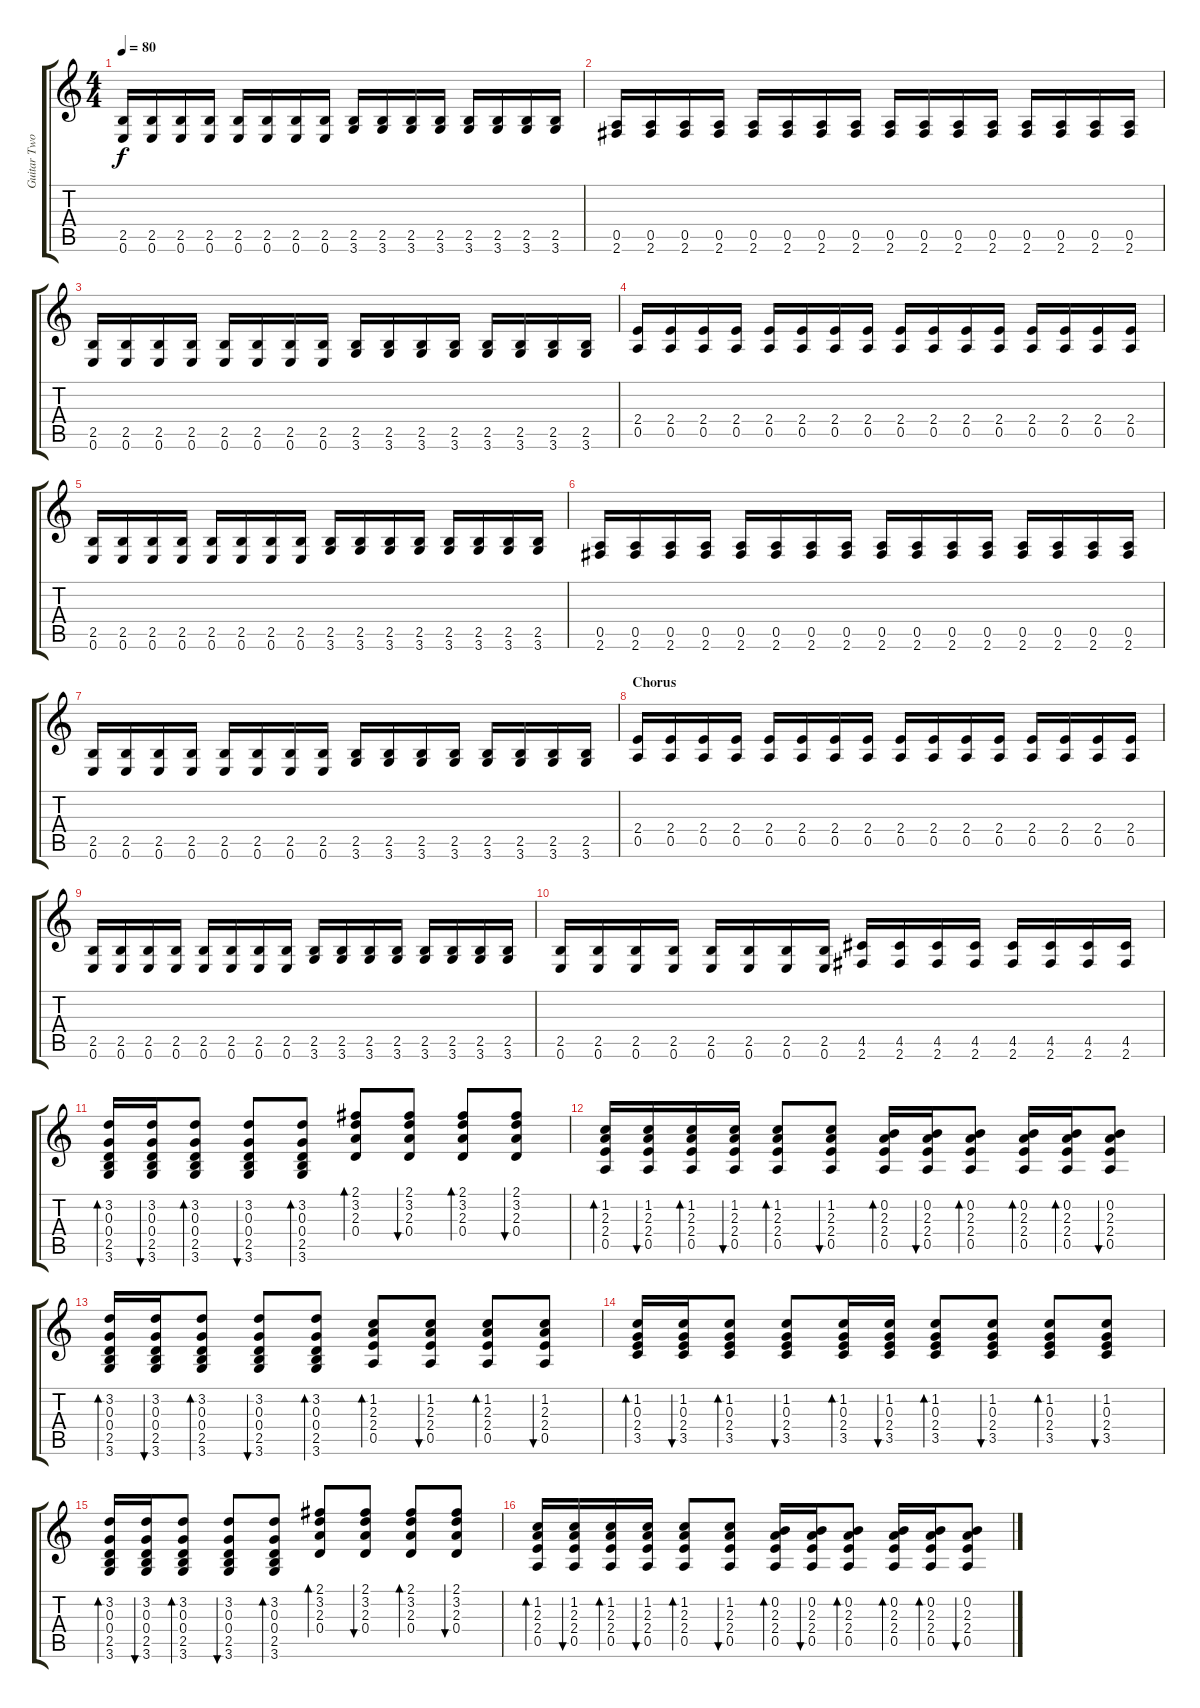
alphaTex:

\track ("Guitar Two" "Guitar Two") {instrument electricguitarjazz}
\staff {score tabs}
\tuning (E4 B3 G3 D3 A2 E2) {hide}
\ts (4 4)
\tempo 80
\clef g2
\ks c
(2.5 0.6).16{dy f instrument electricguitarmuted} (2.5 0.6).16 (2.5 0.6).16 (2.5 0.6).16 (2.5 0.6).16 (2.5 0.6).16 (2.5 0.6).16 (2.5 0.6).16 (2.5 3.6).16 (2.5 3.6).16 (2.5 3.6).16 (2.5 3.6).16 (2.5 3.6).16 (2.5 3.6).16 (2.5 3.6).16 (2.5 3.6).16 |
(0.5 2.6).16 (0.5 2.6).16 (0.5 2.6).16 (0.5 2.6).16 (0.5 2.6).16 (0.5 2.6).16 (0.5 2.6).16 (0.5 2.6).16 (0.5 2.6).16 (0.5 2.6).16 (0.5 2.6).16 (0.5 2.6).16 (0.5 2.6).16 (0.5 2.6).16 (0.5 2.6).16 (0.5 2.6).16 |
(2.5 0.6).16{instrument electricguitarmuted} (2.5 0.6).16 (2.5 0.6).16 (2.5 0.6).16 (2.5 0.6).16 (2.5 0.6).16 (2.5 0.6).16 (2.5 0.6).16 (2.5 3.6).16 (2.5 3.6).16 (2.5 3.6).16 (2.5 3.6).16 (2.5 3.6).16 (2.5 3.6).16 (2.5 3.6).16 (2.5 3.6).16 |
(2.4 0.5).16 (2.4 0.5).16 (2.4 0.5).16 (2.4 0.5).16 (2.4 0.5).16 (2.4 0.5).16 (2.4 0.5).16 (2.4 0.5).16 (2.4 0.5).16 (2.4 0.5).16 (2.4 0.5).16 (2.4 0.5).16 (2.4 0.5).16 (2.4 0.5).16 (2.4 0.5).16 (2.4 0.5).16 |
(2.5 0.6).16{instrument electricguitarmuted} (2.5 0.6).16 (2.5 0.6).16 (2.5 0.6).16 (2.5 0.6).16 (2.5 0.6).16 (2.5 0.6).16 (2.5 0.6).16 (2.5 3.6).16 (2.5 3.6).16 (2.5 3.6).16 (2.5 3.6).16 (2.5 3.6).16 (2.5 3.6).16 (2.5 3.6).16 (2.5 3.6).16 |
(0.5 2.6).16 (0.5 2.6).16 (0.5 2.6).16 (0.5 2.6).16 (0.5 2.6).16 (0.5 2.6).16 (0.5 2.6).16 (0.5 2.6).16 (0.5 2.6).16 (0.5 2.6).16 (0.5 2.6).16 (0.5 2.6).16 (0.5 2.6).16 (0.5 2.6).16 (0.5 2.6).16 (0.5 2.6).16 |
(2.5 0.6).16{instrument electricguitarmuted} (2.5 0.6).16 (2.5 0.6).16 (2.5 0.6).16 (2.5 0.6).16 (2.5 0.6).16 (2.5 0.6).16 (2.5 0.6).16 (2.5 3.6).16 (2.5 3.6).16 (2.5 3.6).16 (2.5 3.6).16 (2.5 3.6).16 (2.5 3.6).16 (2.5 3.6).16 (2.5 3.6).16 |
\section ("" "Chorus")
(2.4 0.5).16 (2.4 0.5).16 (2.4 0.5).16 (2.4 0.5).16 (2.4 0.5).16 (2.4 0.5).16 (2.4 0.5).16 (2.4 0.5).16 (2.4 0.5).16 (2.4 0.5).16 (2.4 0.5).16 (2.4 0.5).16 (2.4 0.5).16 (2.4 0.5).16 (2.4 0.5).16 (2.4 0.5).16 |
(2.5 0.6).16{instrument electricguitarmuted} (2.5 0.6).16 (2.5 0.6).16 (2.5 0.6).16 (2.5 0.6).16 (2.5 0.6).16 (2.5 0.6).16 (2.5 0.6).16 (2.5 3.6).16 (2.5 3.6).16 (2.5 3.6).16 (2.5 3.6).16 (2.5 3.6).16 (2.5 3.6).16 (2.5 3.6).16 (2.5 3.6).16 |
(2.5 0.6).16 (2.5 0.6).16 (2.5 0.6).16 (2.5 0.6).16 (2.5 0.6).16 (2.5 0.6).16 (2.5 0.6).16 (2.5 0.6).16 (4.5 2.6).16 (4.5 2.6).16 (4.5 2.6).16 (4.5 2.6).16 (4.5 2.6).16 (4.5 2.6).16 (4.5 2.6).16 (4.5 2.6).16 |
(3.2 0.3 0.4 2.5 3.6).16{bd 60 instrument overdrivenguitar} (3.2 0.3 0.4 2.5 3.6).16{bu 60} (3.2 0.3 0.4 2.5 3.6).8{bd 60} (3.2 0.3 0.4 2.5 3.6).8{bu 60} (3.2 0.3 0.4 2.5 3.6).8{bd 60} (2.1 3.2 2.3 0.4).8{bd 60} (2.1 3.2 2.3 0.4).8{bu 60} (2.1 3.2 2.3 0.4).8{bd 60} (2.1 3.2 2.3 0.4).8{bu 60} |
(1.2 2.3 2.4 0.5).16{bd 60} (1.2 2.3 2.4 0.5).16{bu 60} (1.2 2.3 2.4 0.5).16{bd 60} (1.2 2.3 2.4 0.5).16{bu 60} (1.2 2.3 2.4 0.5).8{bd 60} (1.2 2.3 2.4 0.5).8{bu 60} (0.2 2.3 2.4 0.5).16{bd 60} (0.2 2.3 2.4 0.5).16{bu 60} (0.2 2.3 2.4 0.5).8{bd 60} (0.2 2.3 2.4 0.5).16{bd 60} (0.2 2.3 2.4 0.5).16{bd 60} (0.2 2.3 2.4 0.5).8{bu 60} |
(3.2 0.3 0.4 2.5 3.6).16{bd 60} (3.2 0.3 0.4 2.5 3.6).16{bu 60} (3.2 0.3 0.4 2.5 3.6).8{bd 60} (3.2 0.3 0.4 2.5 3.6).8{bu 60} (3.2 0.3 0.4 2.5 3.6).8{bd 60} (1.2 2.3 2.4 0.5).8{bd 60} (1.2 2.3 2.4 0.5).8{bu 60} (1.2 2.3 2.4 0.5).8{bd 60} (1.2 2.3 2.4 0.5).8{bu 60} |
(1.2 0.3 2.4 3.5).16{bd 60} (1.2 0.3 2.4 3.5).16{bu 60} (1.2 0.3 2.4 3.5).8{bd 60} (1.2 0.3 2.4 3.5).8{bu 60} (1.2 0.3 2.4 3.5).16{bd 60} (1.2 0.3 2.4 3.5).16{bu 60} (1.2 0.3 2.4 3.5).8{bd 60} (1.2 0.3 2.4 3.5).8{bu 60} (1.2 0.3 2.4 3.5).8{bd 60} (1.2 0.3 2.4 3.5).8{bu 60} |
(3.2 0.3 0.4 2.5 3.6).16{bd 60} (3.2 0.3 0.4 2.5 3.6).16{bu 60} (3.2 0.3 0.4 2.5 3.6).8{bd 60} (3.2 0.3 0.4 2.5 3.6).8{bu 60} (3.2 0.3 0.4 2.5 3.6).8{bd 60} (2.1 3.2 2.3 0.4).8{bd 60} (2.1 3.2 2.3 0.4).8{bu 60} (2.1 3.2 2.3 0.4).8{bd 60} (2.1 3.2 2.3 0.4).8{bu 60} |
(1.2 2.3 2.4 0.5).16{bd 60} (1.2 2.3 2.4 0.5).16{bu 60} (1.2 2.3 2.4 0.5).16{bd 60} (1.2 2.3 2.4 0.5).16{bu 60} (1.2 2.3 2.4 0.5).8{bd 60} (1.2 2.3 2.4 0.5).8{bu 60} (0.2 2.3 2.4 0.5).16{bd 60} (0.2 2.3 2.4 0.5).16{bu 60} (0.2 2.3 2.4 0.5).8{bd 60} (0.2 2.3 2.4 0.5).16{bd 60} (0.2 2.3 2.4 0.5).16{bd 60} (0.2 2.3 2.4 0.5).8{bu 60}
